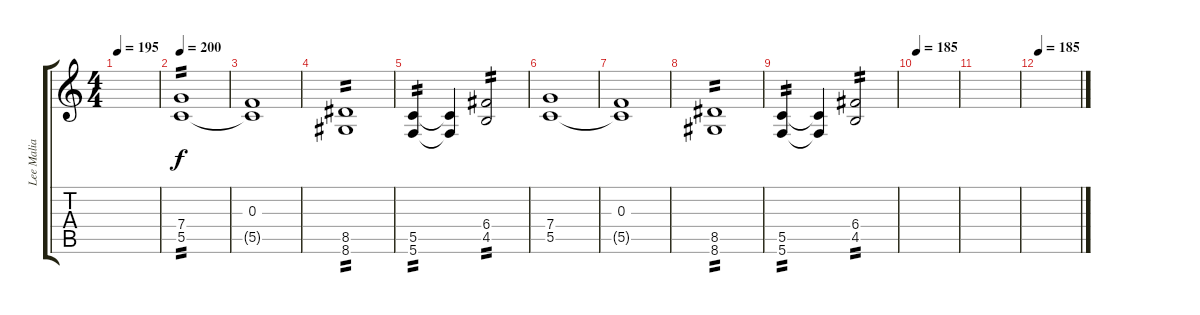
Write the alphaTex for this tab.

\track ("Lee Malia" "Lee Malia") {instrument distortionguitar}
\staff {score tabs}
\tuning (D4 A3 F3 C3 G2 C2) {hide}
\ts (4 4)
\tempo 195
\clef g2
\ks c
|
\tempo 200
(7.4 5.5).1{tp 2} |
(0.3 5.5{t}).1 |
(8.5 8.6).1{tp 2} |
(5.5 5.6).4{tp 2} (5.5{t} 5.6{t}).4 (6.4 4.5).2{tp 2} |
(7.4 5.5).1 |
(0.3 5.5{t}).1 |
(8.5 8.6).1{tp 2} |
(5.5 5.6).4{tp 2} (5.5{t} 5.6{t}).4 (6.4 4.5).2{tp 2} |
\tempo 185
|
|
\tempo 185
